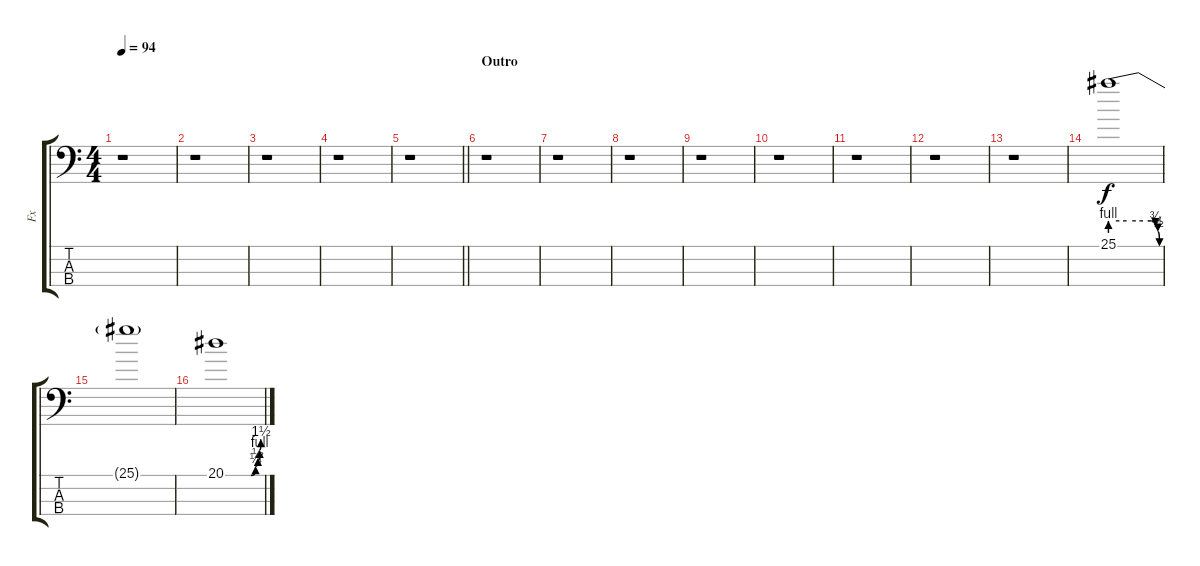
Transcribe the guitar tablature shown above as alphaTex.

\track ("Fx" "Fx") {instrument electricguitarjazz}
\staff {score tabs}
\tuning (G2 D2 A1 Db1) {hide}
\ts (4 4)
\tempo 94
\clef f4
\ks c
r.1{dy ff} |
r.1 |
r.1 |
r.1 |
\barLineRight lightlight
r.1 |
\section ("" "Outro")
r.1 |
r.1 |
r.1 |
r.1 |
r.1 |
r.1 |
r.1 |
r.1 |
25.1{be (custom 0 4 20 4 40 4 50 4 55 3 58 2 60 0)}.1{dy f volume 16 instrument distortionguitar} |
25.1{t}.1 |
20.1{be (custom 0 0 30 0 43 0 51 1 55 2 58 4 60 6)}.1
